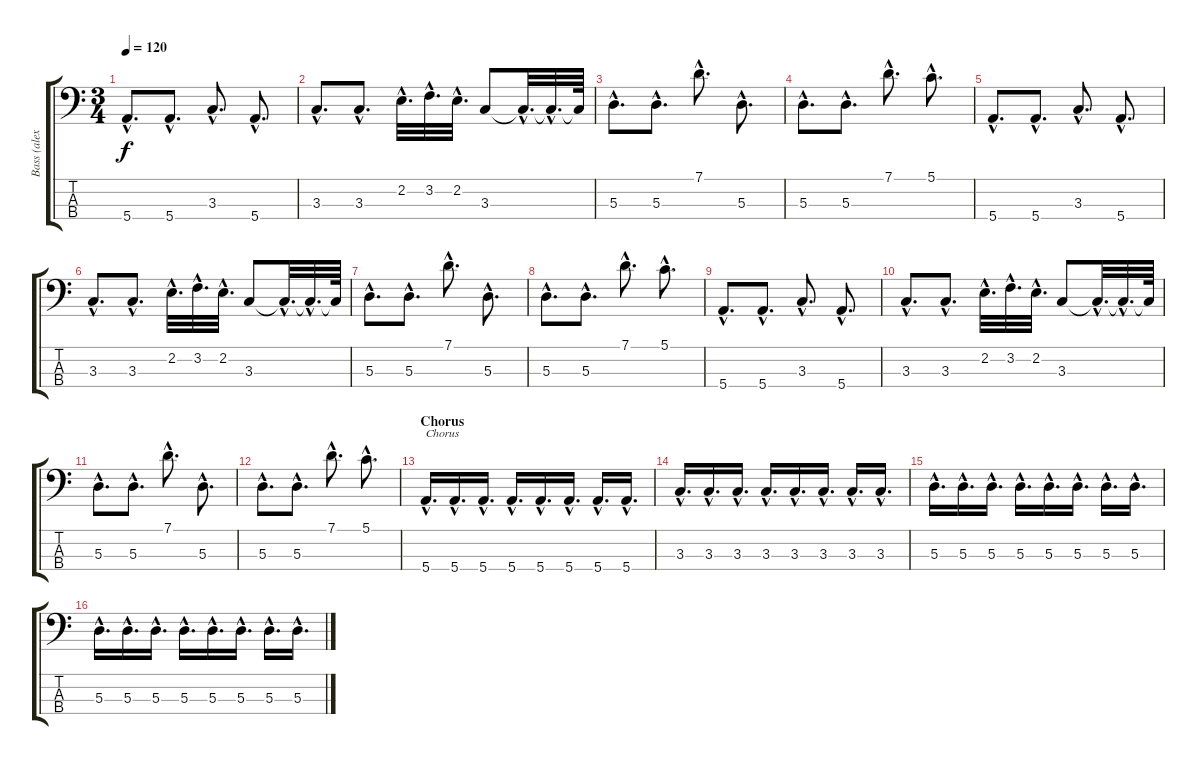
\track ("Bass (alex)" "Bass (alex") {instrument electricbasspick}
\staff {score tabs}
\tuning (G2 D2 A1 E1) {hide}
\ts (3 4)
\tempo 120
\clef f4
\ks c
5.4{hac}.8{d dy f} 5.4{hac}.8{d} 3.3{hac}.8{d} 5.4{hac}.8{d} |
3.3{hac}.8{d} 3.3{hac}.8{d} 2.2{hac}.32{d} 3.2{hac}.32{d} 2.2{hac}.32{d} 3.3.8 3.3{hac t}.32{d} 3.3{hac t}.32{d} 3.3{t}.64 |
5.3{hac}.8{d} 5.3{hac}.8{d} 7.1{hac}.8{d} 5.3{hac}.8{d} |
5.3{hac}.8{d} 5.3{hac}.8{d} 7.1{hac}.8{d} 5.1{hac}.8{d} |
5.4{hac}.8{d} 5.4{hac}.8{d} 3.3{hac}.8{d} 5.4{hac}.8{d} |
3.3{hac}.8{d} 3.3{hac}.8{d} 2.2{hac}.32{d} 3.2{hac}.32{d} 2.2{hac}.32{d} 3.3.8 3.3{hac t}.32{d} 3.3{hac t}.32{d} 3.3{t}.64 |
5.3{hac}.8{d} 5.3{hac}.8{d} 7.1{hac}.8{d} 5.3{hac}.8{d} |
5.3{hac}.8{d} 5.3{hac}.8{d} 7.1{hac}.8{d} 5.1{hac}.8{d} |
5.4{hac}.8{d} 5.4{hac}.8{d} 3.3{hac}.8{d} 5.4{hac}.8{d} |
3.3{hac}.8{d} 3.3{hac}.8{d} 2.2{hac}.32{d} 3.2{hac}.32{d} 2.2{hac}.32{d} 3.3.8 3.3{hac t}.32{d} 3.3{hac t}.32{d} 3.3{t}.64 |
5.3{hac}.8{d} 5.3{hac}.8{d} 7.1{hac}.8{d} 5.3{hac}.8{d} |
5.3{hac}.8{d} 5.3{hac}.8{d} 7.1{hac}.8{d} 5.1{hac}.8{d} |
\section ("" "Chorus")
5.4{hac}.16{d txt "Chorus"} 5.4{hac}.16{d} 5.4{hac}.16{d} 5.4{hac}.16{d} 5.4{hac}.16{d} 5.4{hac}.16{d} 5.4{hac}.16{d} 5.4{hac}.16{d} |
3.3{hac}.16{d} 3.3{hac}.16{d} 3.3{hac}.16{d} 3.3{hac}.16{d} 3.3{hac}.16{d} 3.3{hac}.16{d} 3.3{hac}.16{d} 3.3{hac}.16{d} |
5.3{hac}.16{d} 5.3{hac}.16{d} 5.3{hac}.16{d} 5.3{hac}.16{d} 5.3{hac}.16{d} 5.3{hac}.16{d} 5.3{hac}.16{d} 5.3{hac}.16{d} |
5.3{hac}.16{d} 5.3{hac}.16{d} 5.3{hac}.16{d} 5.3{hac}.16{d} 5.3{hac}.16{d} 5.3{hac}.16{d} 5.3{hac}.16{d} 5.3{hac}.16{d}
